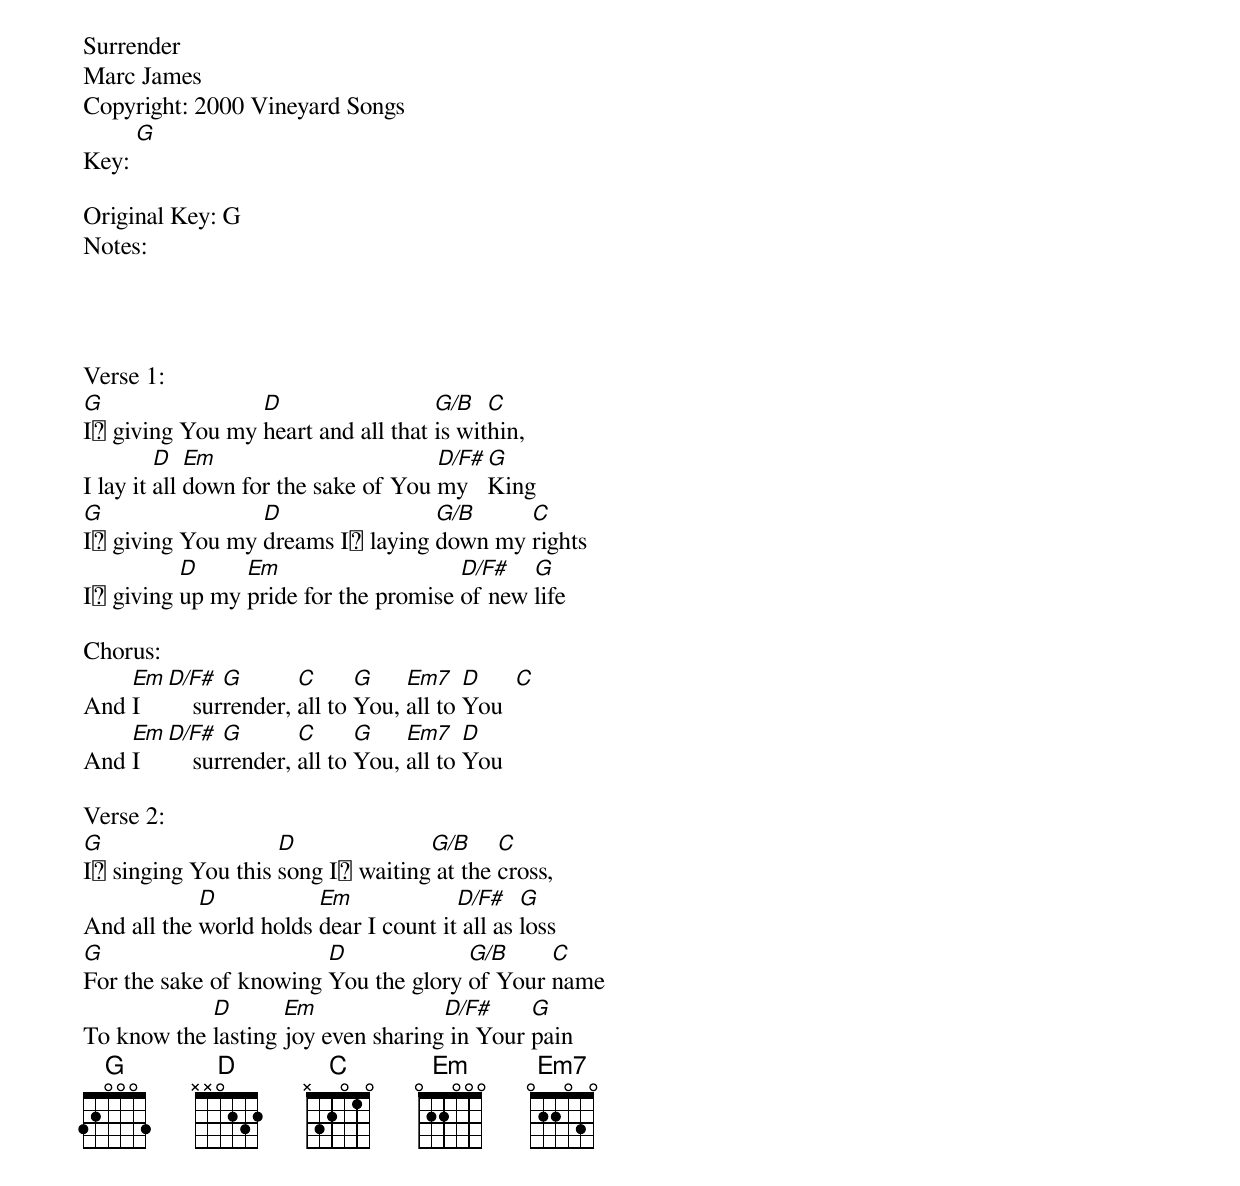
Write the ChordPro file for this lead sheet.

Surrender
Marc James
Copyright: 2000 Vineyard Songs
Key: [G]

Original Key: G
Notes:




Verse 1:
[G]I知 giving You my [D]heart and all that [G/B]is wit[C]hin,
I lay it [D]all [Em]down for the sake of You [D/F#]my   [G]King
[G]I知 giving You my [D]dreams I知 laying [G/B]down my [C]rights
I知 giving [D]up my [Em]pride for the promise [D/F#]of new [G]life

Chorus:
And [Em]I   [D/F#]    sur[G]render, [C]all to [G]You, [Em7]all to [D]You  [C]
And [Em]I   [D/F#]    sur[G]render, [C]all to [G]You, [Em7]all to [D]You

Verse 2:
[G]I知 singing You this [D]song I知 waiting[G/B] at the [C]cross,
And all the [D]world holds [Em]dear I count it[D/F#] all as [G]loss
[G]For the sake of knowing [D]You the glory [G/B]of Your [C]name
To know the [D]lasting [Em]joy even sharing[D/F#] in Your [G]pain
